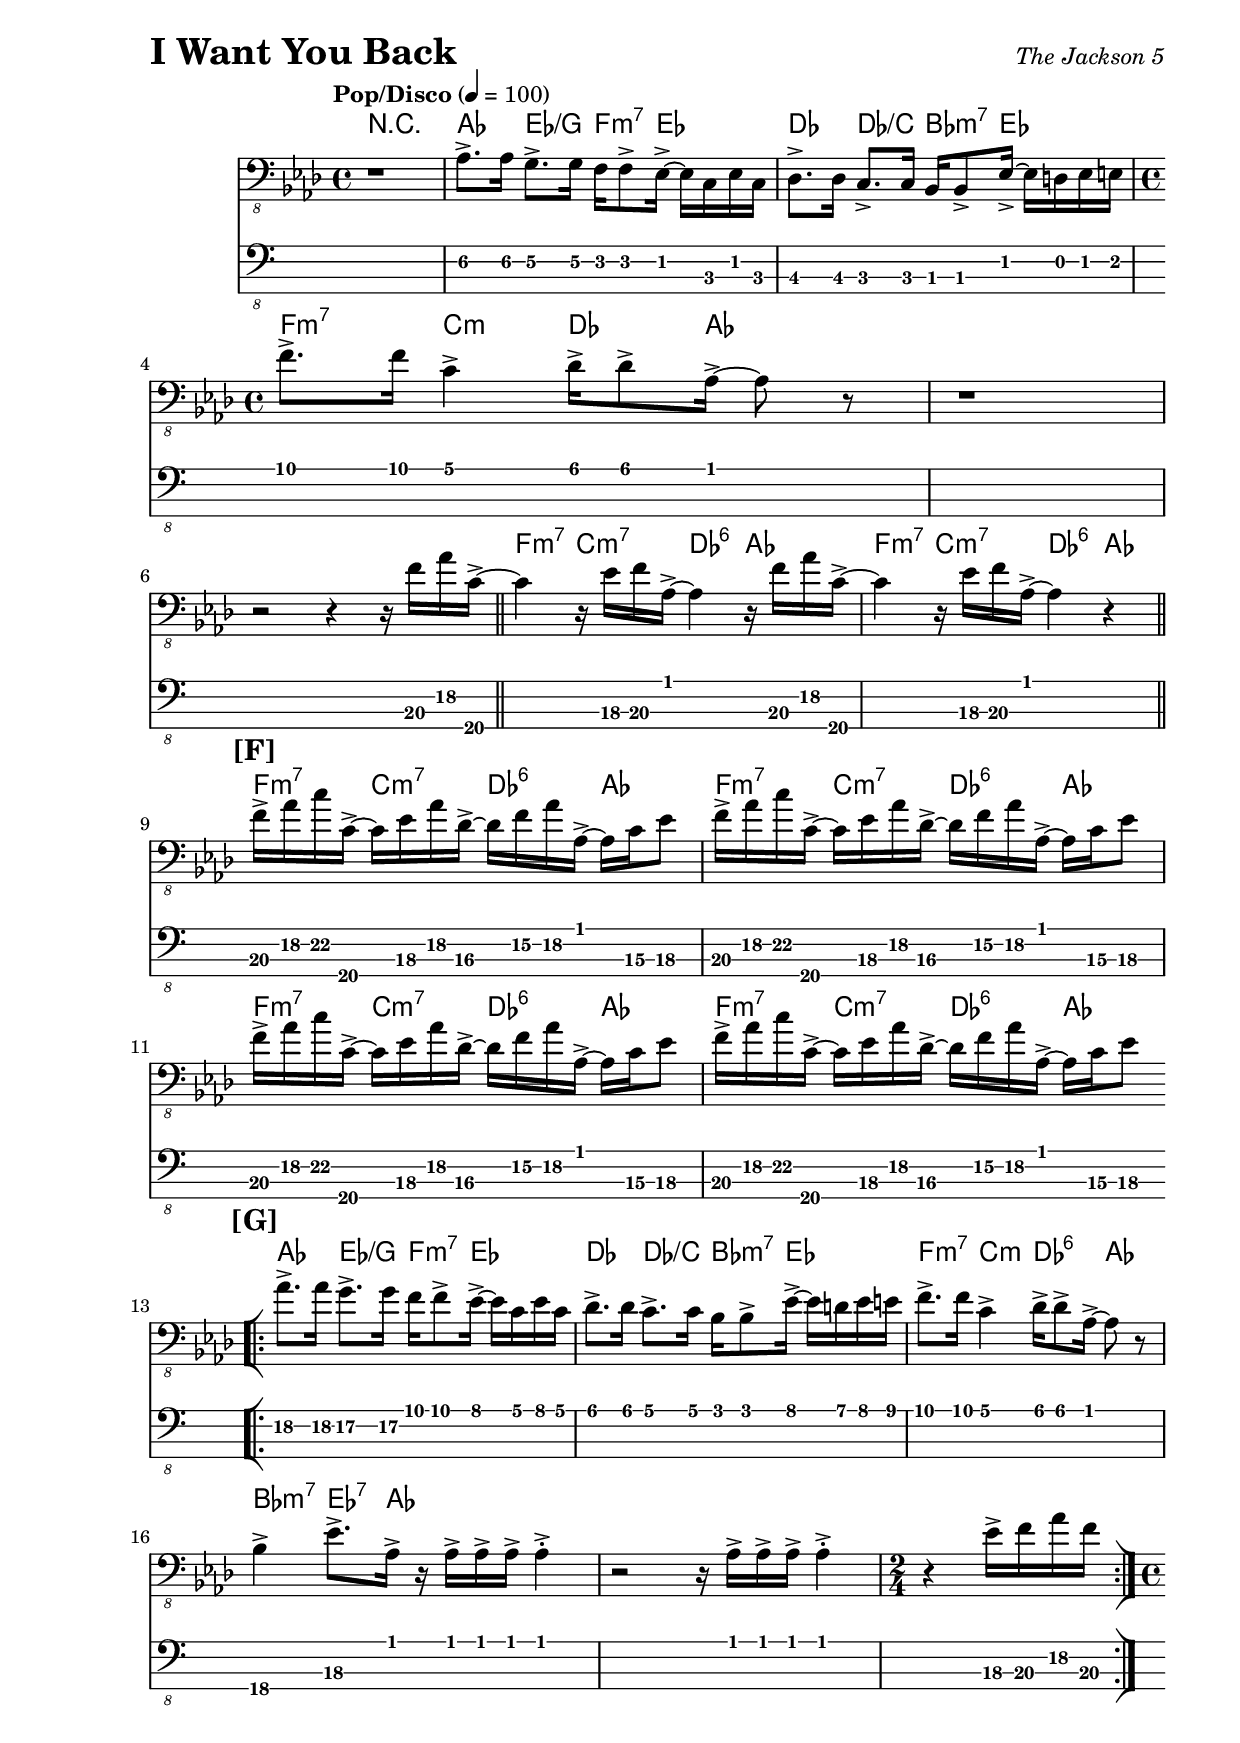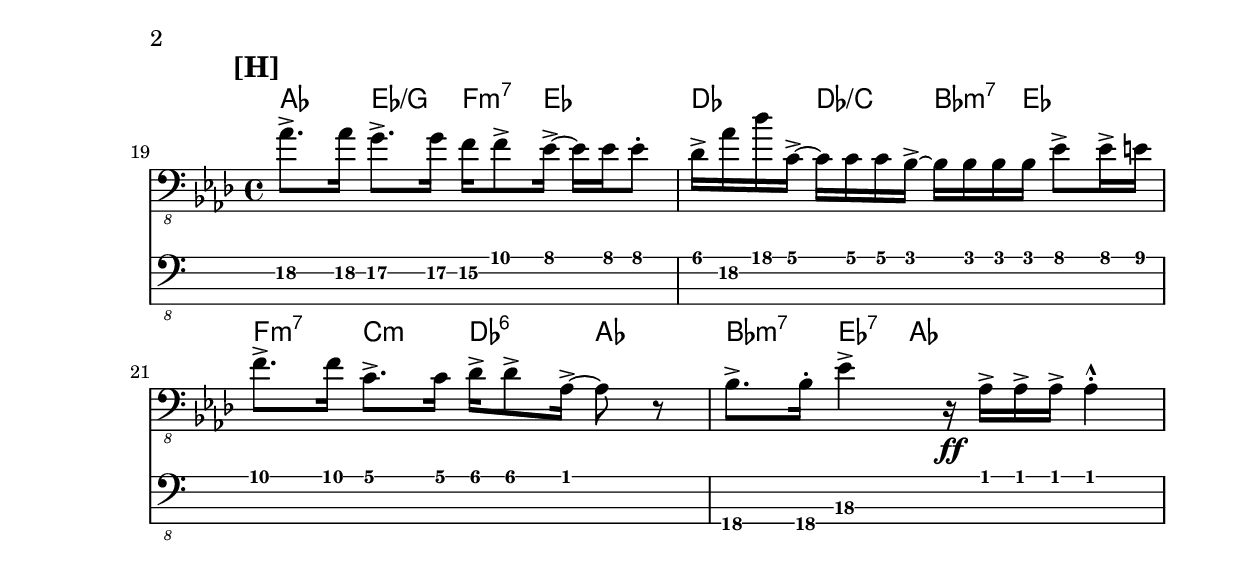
% LilyBin

\version "2.18.0"
\include "english.ly"

\header {
  piece = \markup { \fontsize #4 \bold "I Want You Back" }
  opus = \markup { \italic "The Jackson 5" }
}

\paper { 
  left-margin = 1.0 \in
  right-margin = 0.5 \in
}

mBreak = {
  %% \break
}

cBreak = { \break }

global = {
  \time 4/4
  \tempo "Pop/Disco" 4 = 100
}

my_notes = \relative c {
  \clef "bass_8"
  \key af \major

  r1
  
    %% 25
    \mBreak
    af8.->\2 af16\2 g8.->\2 g16\2 f16\2 f8-> ef16-> ~ ef16 c16 ef16 c16 |
    df8.-> df16 c8.-> c16 bf16 bf8-> ef16-> ~ef16 d16 ef16 e16 |
    
      %% 33
      \mBreak \cBreak
      f'8.-> f16 c4-> df16-> df8-> af16-> ~af8 r8 |
      r1 |
      \cBreak
      r2 r4 r16 f'16\3 af16\2 c,16->~\4 \bar "||"

  %% 36
  \mBreak
  c4\3 r16 ef16\3 f16\3 af,16-> ~af4 r16 f'16\3 af16\2 c,16->~\4 |
  c4\4 r16 ef16\3 f16\3 af,16-> ~af4 r4 \bar "||"
  
  %% 38
  \mBreak
  \mark \markup { \bold { [F] } }
  f'16->\3 af16\2 c16\2 c,16->\4 ~c16 ef16\3 af16\2 df,16->\3 ~df16 f16\2 af16\2 af,16-> 
    ~af16 c16\3 ef8\3 |
  f16->\3 af16\2 c16\2 c,16->\4 ~c16 ef16\3 af16\2 df,16->\3 ~df16 f16\2 af16\2 af,16-> 
    ~af16 c16\3 ef8\3 |
  
  %% 40
  \mBreak
  f16->\3 af16\2 c16\2 c,16->\4 ~c16 ef16\3 af16\2 df,16->\3 ~df16 f16\2 af16\2 af,16-> 
    ~af16 c16\3 ef8\3 |
  f16->\3 af16\2 c16\2 c,16->\4 ~c16 ef16\3 af16\2 df,16->\3 ~df16 f16\2 af16\2 af,16-> 
    ~af16 c16\3 ef8\3
  \bar "||"
  
  \repeat volta 2 {
    %% 42
    \mBreak
    \bar "[|:"
    \mark \markup { \bold { [G] } }
    \set TabStaff.minimumFret = 1
    af8.->\2 af16\2 g8.->\2 g16\2 f16 f8-> ef16-> ~ ef16 c16 ef16 c16 |
    df8.-> df16 c8.-> c16 bf16 bf8-> ef16-> ~ef16 d16 ef16 e16 |
    
    %% 44
    \mBreak
    f8.-> f16 c4-> df16-> df8-> af16-> ~af8 r8 |
    bf4->\4 ef8.->\3 af,16-> r16 af16-> af16-> af16-> af4-.-> |
    
    %% 46
    \mBreak
    r2 r16 af16-> af16-> af16-> af4-.-> |
    \time 2/4 r4 ef'16->\3 f16\3 af16\2 f16\3
    \bar ":|]"
  }
  
  %% 48
  \mBreak \cBreak
  \time 4/4
  \mark \markup { \bold { [H] } }
  af8.->\2 af16\2 g8.->\2 g16\2 f16\2 f8-> ef16-> ~ ef16 ef16 ef8-. |
  df16-> af'16\2 df16 c,16-> ~ c16 c16 c16 bf16-> ~bf16 bf16 bf16 bf16
    ef8-> ef16-> e16 | 
  
  %% 50
  \mBreak
  f8.-> f16 c8.-> c16 df16-> df8-> af16-> ~af8 r8 |
  bf8.->\4 bf16-.\4 ef4->\3 r16 \ff af,16-> af16-> af16-> af4-.-^ |
  %% \bar "|]" 

}

my_chords = \chordmode {
  \set majorSevenSymbol = \markup { maj7 }

  r1
  
    %% 25
    af4 ef4/g f8.:m7 ef16*5 | df4 df4/c bf8.:m7 ef16*5 |

      %% 33
      \time 4/4
      f4:m7 c4:m df8. af16*3 s8 | s1 | s1 |
  
  %% 36
  f4:m7 c:m7 df:6 af | f:m7 c:m7 df:6 af |
  
  %% 38
  f4:m7 c:m7 df:6 af | f:m7 c:m7 df:6 af |
  
  %% 40
  f4:m7 c:m7 df:6 af | f:m7 c:m7 df:6 af |
  
  %% 42
  \repeat volta 2 {
    af4 ef4/g f8.:m7 ef16*5 | df4 df4/c bf8.:m7 ef16*5 |
    
    %% 44
    f4:m7 c:m df:6 af | bf:m7 ef8.:7 af16 s2 | 
    
    %% 46
    s1 |
    \time 2/4 s2 |
  }
  
  %% 48
  \time 4/4
  af4 ef4/g f8.:m7 ef16*5 | df4 df4/c bf8.:m7 ef16*5 |
  f4:m7 c:m df:6 af | bf:m7 ef8.:7 af16 s2 |
}

ticktock = \drummode {

  %% rest
  hiwoodblock 4 lowoodblock lowoodblock lowoodblock
  
  %% 25
  \repeat unfold 2 {
    hiwoodblock 4 lowoodblock lowoodblock lowoodblock
  }

      %% 33
      \repeat unfold 3 {
	hiwoodblock 4 lowoodblock lowoodblock lowoodblock
      }
  
  %% 36-41
  \repeat unfold 6 {
    hiwoodblock 4 lowoodblock lowoodblock lowoodblock
  }
  
  \repeat volta 2 {
    %% 42-46
    \repeat unfold 5 {
      hiwoodblock 4 lowoodblock lowoodblock lowoodblock
    }
    %% 47
    \time 2/4 hiwoodblock 4 lowoodblock
  }
  
  %% 48-51
  \time 4/4
  \repeat unfold 4 {
    hiwoodblock 4 lowoodblock lowoodblock lowoodblock
  }
  
}

my_music = <<
  \new ChordNames {
    \set ChordNames.midiInstrument = "percussive organ"
    \set ChordNames.midiMaximumVolume = #0.2
    \set chordChanges = ##t
    \global
    \my_chords
  }
  \new Staff {
    \set Staff.midiInstrument = #"electric bass (finger)"
    \set staff.midiMinimumVolume = #0.7
    \set Staff.midiMaximumVolume = #0.95
    \global
    \my_notes
  }
  \tag #'scoreOnly
  \new TabStaff
    \with { stringTunings = #bass-tuning } 
  { 
    %%\set TabStaff.minimumFret = #3f
    %%\set TabStaff.restrainOpenStrings = ##t
    \global
    \my_notes
  }
  \tag #'midiOnly
  \new DrumStaff = TickTock <<
    \new DrumVoice = "ticktock" {
      \set DrumStaff.instrumentName = "TickTock"
      \set DrumStaff.midiMaximumVolume = #0.7
      \global
      \ticktock
    }
  >>
>>
  
\score {
  \removeWithTag #'midiOnly \my_music
  \layout {
    \context {
      \Score \override StringNumber #'stencil = ##f 
    }
  }
}
\score {
  \removeWithTag #'scoreOnly \unfoldRepeats \my_music
  \midi {}
}
